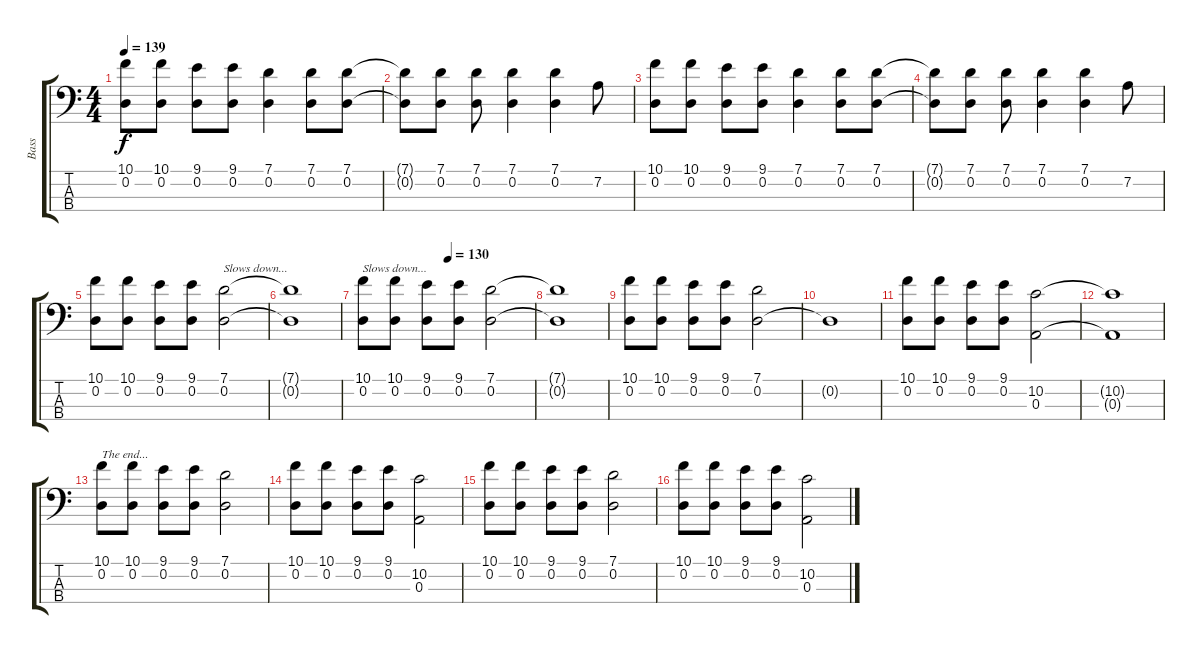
\track ("Bass" "Bass") {instrument electricbasspick}
\staff {score tabs}
\tuning (G2 D2 A1 E1) {hide}
\ts (4 4)
\tempo 139
\clef f4
\ks c
(10.1 0.2).8{dy f} (10.1 0.2).8 (9.1 0.2).8 (9.1 0.2).8 (7.1 0.2).4 (7.1 0.2).8 (7.1 0.2).8 |
(7.1{t} 0.2{t}).8 (7.1 0.2).8 (7.1 0.2).8 (7.1 0.2).4 (7.1 0.2).4 7.2.8 |
(10.1 0.2).8 (10.1 0.2).8 (9.1 0.2).8 (9.1 0.2).8 (7.1 0.2).4 (7.1 0.2).8 (7.1 0.2).8 |
(7.1{t} 0.2{t}).8 (7.1 0.2).8 (7.1 0.2).8 (7.1 0.2).4 (7.1 0.2).4 7.2.8 |
(10.1 0.2).8 (10.1 0.2).8 (9.1 0.2).8 (9.1 0.2).8 (7.1 0.2).2{txt "Slows down..."} |
(7.1{t} 0.2{t}).1 |
\tempo (130 0.5)
(10.1 0.2).8{txt "Slows down..."} (10.1 0.2).8 (9.1 0.2).8 (9.1 0.2).8 (7.1 0.2).2 |
(7.1{t} 0.2{t}).1 |
(10.1 0.2).8 (10.1 0.2).8 (9.1 0.2).8 (9.1 0.2).8 (7.1 0.2).2 |
0.2{t}.1 |
(10.1 0.2).8 (10.1 0.2).8 (9.1 0.2).8 (9.1 0.2).8 (10.2 0.3).2 |
(10.2{t} 0.3{t}).1 |
(10.1 0.2).8{txt "The end..."} (10.1 0.2).8 (9.1 0.2).8 (9.1 0.2).8 (7.1 0.2).2 |
(10.1 0.2).8 (10.1 0.2).8 (9.1 0.2).8 (9.1 0.2).8 (10.2 0.3).2 |
(10.1 0.2).8 (10.1 0.2).8 (9.1 0.2).8 (9.1 0.2).8 (7.1 0.2).2 |
(10.1 0.2).8 (10.1 0.2).8 (9.1 0.2).8 (9.1 0.2).8 (10.2 0.3).2
